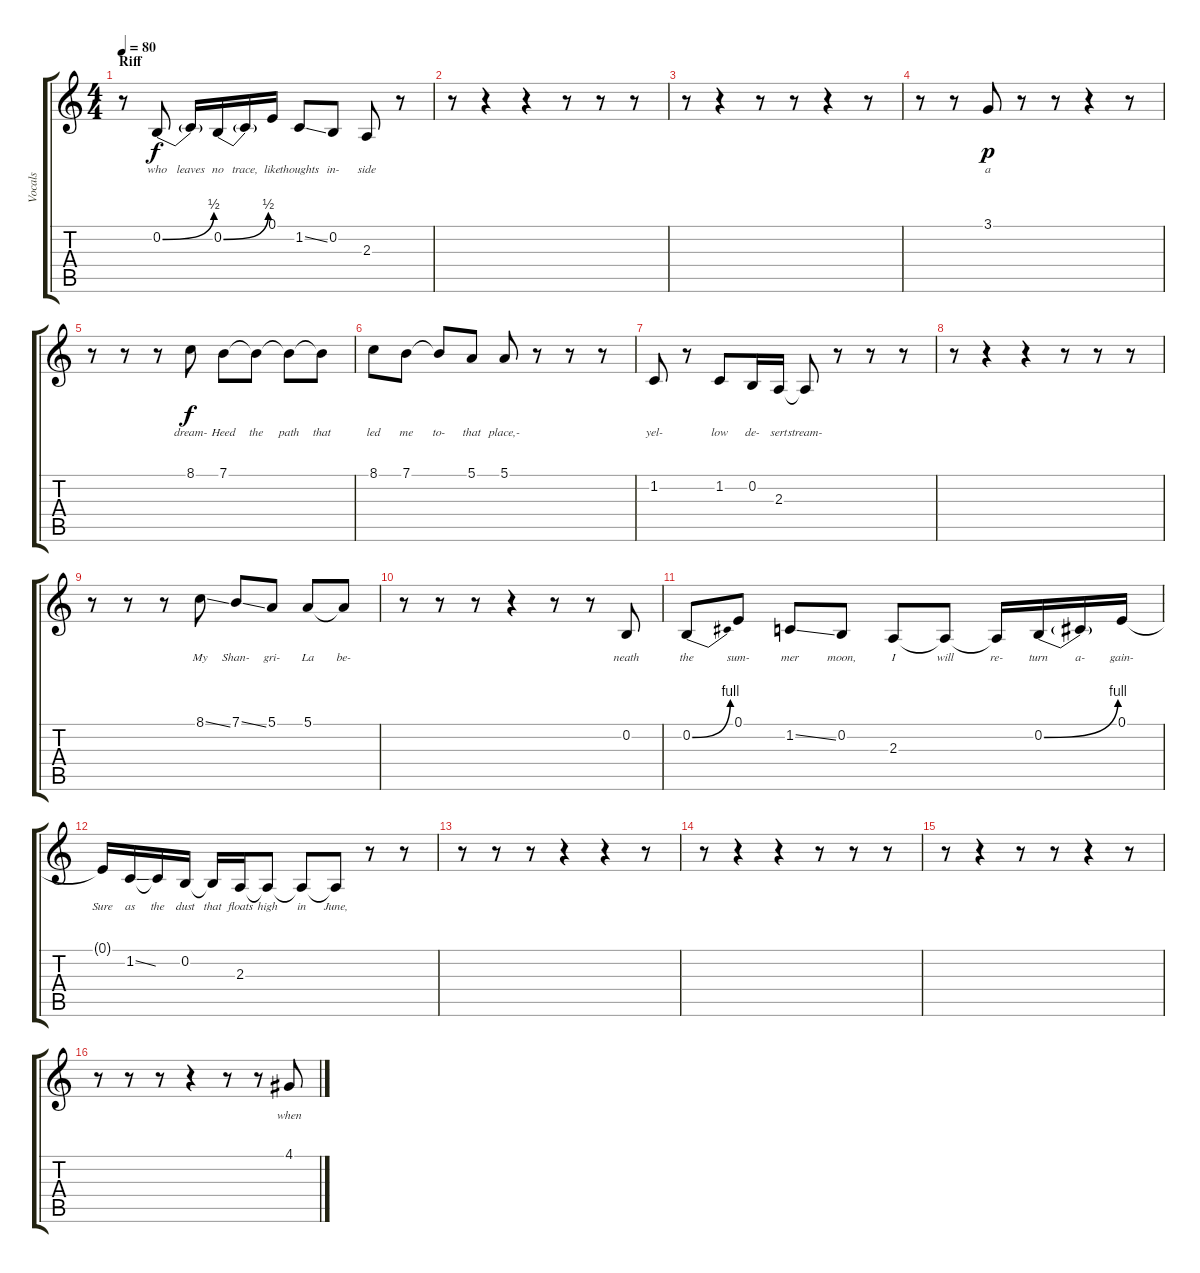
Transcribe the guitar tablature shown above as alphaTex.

\track ("Vocals" "Vocals") {instrument tenorsax}
\staff {score tabs}
\tuning (E4 B3 G3 D3 A2 E2) {hide}
\ts (4 4)
\section ("" "Riff")
\tempo 80
\clef g2
\ks c
r.8{dy f} 0.2{be (bend 0 0 60 2)}.8{lyrics (0 "who") lyrics (1 "") lyrics (2 "") lyrics (3 "") lyrics (4 "")} 0.2{t}.16{lyrics (0 "leaves") lyrics (1 "") lyrics (2 "") lyrics (3 "") lyrics (4 "")} 0.2{be (bend 0 0 60 2)}.16{lyrics (0 "no") lyrics (1 "") lyrics (2 "") lyrics (3 "") lyrics (4 "")} 0.2{t}.16{lyrics (0 "trace,") lyrics (1 "") lyrics (2 "") lyrics (3 "") lyrics (4 "")} 0.1.16{lyrics (0 "like") lyrics (1 "") lyrics (2 "") lyrics (3 "") lyrics (4 "")} 1.2{ss}.8{lyrics (0 "thoughts") lyrics (1 "") lyrics (2 "") lyrics (3 "") lyrics (4 "")} 0.2.8{lyrics (0 "in-") lyrics (1 "") lyrics (2 "") lyrics (3 "") lyrics (4 "")} 2.3.8{lyrics (0 "side") lyrics (1 "") lyrics (2 "") lyrics (3 "") lyrics (4 "")} r.8 |
r.8 r.4 r.4 r.8 r.8 r.8 |
r.8 r.4 r.8 r.8 r.4 r.8 |
r.8 r.8 3.1.8{lyrics (0 "a") lyrics (1 "") lyrics (2 "") lyrics (3 "") lyrics (4 "") dy p} r.8 r.8 r.4 r.8 |
r.8 r.8 r.8 8.1.8{lyrics (0 "dream-") lyrics (1 "") lyrics (2 "") lyrics (3 "") lyrics (4 "") dy f} 7.1.8{lyrics (0 "Heed") lyrics (1 "") lyrics (2 "") lyrics (3 "") lyrics (4 "")} 7.1{t}.8{lyrics (0 "the") lyrics (1 "") lyrics (2 "") lyrics (3 "") lyrics (4 "")} 7.1{t}.8{lyrics (0 "path") lyrics (1 "") lyrics (2 "") lyrics (3 "") lyrics (4 "")} 7.1{t}.8{lyrics (0 "that") lyrics (1 "") lyrics (2 "") lyrics (3 "") lyrics (4 "")} |
8.1.8{lyrics (0 "led") lyrics (1 "") lyrics (2 "") lyrics (3 "") lyrics (4 "")} 7.1.8{lyrics (0 "me") lyrics (1 "") lyrics (2 "") lyrics (3 "") lyrics (4 "")} 7.1{t}.8{lyrics (0 "to-") lyrics (1 "") lyrics (2 "") lyrics (3 "") lyrics (4 "")} 5.1.8{lyrics (0 "that") lyrics (1 "") lyrics (2 "") lyrics (3 "") lyrics (4 "")} 5.1.8{lyrics (0 "place,-") lyrics (1 "") lyrics (2 "") lyrics (3 "") lyrics (4 "")} r.8 r.8 r.8 |
1.2.8{lyrics (0 "yel-") lyrics (1 "") lyrics (2 "") lyrics (3 "") lyrics (4 "")} r.8 1.2.8{lyrics (0 "low") lyrics (1 "") lyrics (2 "") lyrics (3 "") lyrics (4 "")} 0.2.16{lyrics (0 "de-") lyrics (1 "") lyrics (2 "") lyrics (3 "") lyrics (4 "")} 2.3.16{lyrics (0 "sert") lyrics (1 "") lyrics (2 "") lyrics (3 "") lyrics (4 "")} 2.3{t}.8{lyrics (0 "stream-") lyrics (1 "") lyrics (2 "") lyrics (3 "") lyrics (4 "")} r.8 r.8 r.8 |
r.8 r.4 r.4 r.8 r.8 r.8 |
r.8 r.8 r.8 8.1{ss}.8{lyrics (0 "My") lyrics (1 "") lyrics (2 "") lyrics (3 "") lyrics (4 "")} 7.1{ss}.8{lyrics (0 "Shan-") lyrics (1 "") lyrics (2 "") lyrics (3 "") lyrics (4 "")} 5.1.8{lyrics (0 "gri-") lyrics (1 "") lyrics (2 "") lyrics (3 "") lyrics (4 "")} 5.1.8{lyrics (0 "La") lyrics (1 "") lyrics (2 "") lyrics (3 "") lyrics (4 "")} 5.1{t}.8{lyrics (0 "be-") lyrics (1 "") lyrics (2 "") lyrics (3 "") lyrics (4 "")} |
r.8 r.8 r.8 r.4 r.8 r.8 0.2.8{lyrics (0 "neath") lyrics (1 "") lyrics (2 "") lyrics (3 "") lyrics (4 "")} |
0.2{be (bend 0 0 60 4)}.8{lyrics (0 "the") lyrics (1 "") lyrics (2 "") lyrics (3 "") lyrics (4 "")} 0.1.8{lyrics (0 "sum-") lyrics (1 "") lyrics (2 "") lyrics (3 "") lyrics (4 "")} 1.2{ss}.8{lyrics (0 "mer") lyrics (1 "") lyrics (2 "") lyrics (3 "") lyrics (4 "")} 0.2.8{lyrics (0 "moon,") lyrics (1 "") lyrics (2 "") lyrics (3 "") lyrics (4 "")} 2.3.8{lyrics (0 "I") lyrics (1 "") lyrics (2 "") lyrics (3 "") lyrics (4 "")} 2.3{t}.8{lyrics (0 "will") lyrics (1 "") lyrics (2 "") lyrics (3 "") lyrics (4 "")} 2.3{t}.16{lyrics (0 "re-") lyrics (1 "") lyrics (2 "") lyrics (3 "") lyrics (4 "")} 0.2{be (bend 0 0 60 4)}.16{lyrics (0 "turn") lyrics (1 "") lyrics (2 "") lyrics (3 "") lyrics (4 "")} 0.2{t}.16{lyrics (0 "a-") lyrics (1 "") lyrics (2 "") lyrics (3 "") lyrics (4 "")} 0.1.16{lyrics (0 "gain-") lyrics (1 "") lyrics (2 "") lyrics (3 "") lyrics (4 "")} |
0.1{t}.16{lyrics (0 "Sure") lyrics (1 "") lyrics (2 "") lyrics (3 "") lyrics (4 "")} 1.2{ss}.16{lyrics (0 "as") lyrics (1 "") lyrics (2 "") lyrics (3 "") lyrics (4 "")} 1.2{t}.16{lyrics (0 "the") lyrics (1 "") lyrics (2 "") lyrics (3 "") lyrics (4 "")} 0.2.16{lyrics (0 "dust") lyrics (1 "") lyrics (2 "") lyrics (3 "") lyrics (4 "")} 0.2{t}.16{lyrics (0 "that") lyrics (1 "") lyrics (2 "") lyrics (3 "") lyrics (4 "")} 2.3.16{lyrics (0 "floats") lyrics (1 "") lyrics (2 "") lyrics (3 "") lyrics (4 "")} 2.3{t}.8{lyrics (0 "high") lyrics (1 "") lyrics (2 "") lyrics (3 "") lyrics (4 "")} 2.3{t}.8{lyrics (0 "in") lyrics (1 "") lyrics (2 "") lyrics (3 "") lyrics (4 "")} 2.3{t}.8{lyrics (0 "June,") lyrics (1 "") lyrics (2 "") lyrics (3 "") lyrics (4 "")} r.8 r.8 |
r.8 r.8 r.8 r.4 r.4 r.8 |
r.8 r.4 r.4 r.8 r.8 r.8 |
r.8 r.4 r.8 r.8 r.4 r.8 |
r.8 r.8 r.8 r.4 r.8 r.8 4.1.8{lyrics (0 "when") lyrics (1 "") lyrics (2 "") lyrics (3 "") lyrics (4 "")}
